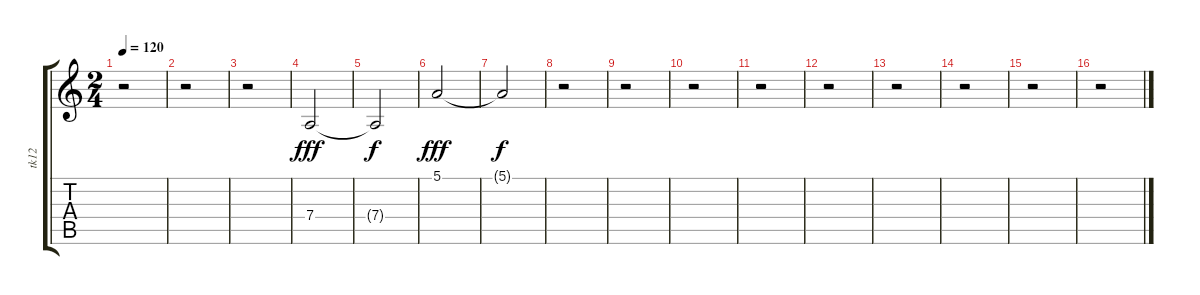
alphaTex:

\track ("tk12" "tk12") {instrument lead1square}
\staff {score tabs}
\tuning (E4 B3 G3 D3 A2 E2) {hide}
\ts (2 4)
\tempo 120
\clef g2
\ks c
r.2{dy fff} |
r.2 |
r.2 |
7.4.2{balance 8} |
7.4{t}.2{dy f} |
5.1.2{dy fff} |
5.1{t}.2{dy f} |
r.2 |
r.2 |
r.2 |
r.2 |
r.2 |
r.2 |
r.2 |
r.2 |
r.2
